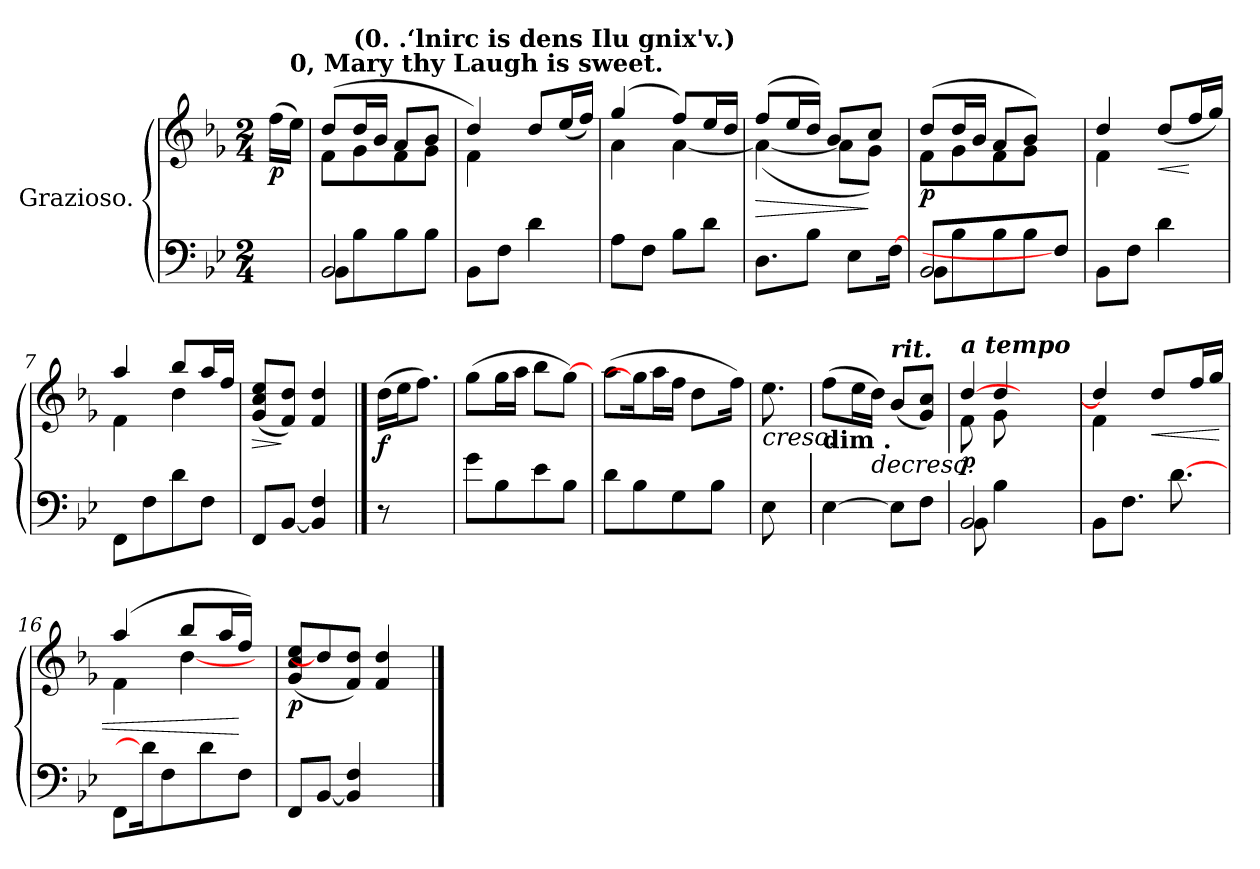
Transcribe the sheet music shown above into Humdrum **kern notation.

**kern	**kern	**dynam
*part1	*part1	*part1
*staff2	*staff1	*staff1/2
*I"Grazioso.	*	*
*clefF4	*clefG3	*
*k[b-e-]	*k[b-e-]	*
*M2/4	*M2/4	*
=	=	=
!	!	!LO:DY:b
8ryy	(>16dd\KL	p
!	!LO:TX:a:B:t=0, Mary thy Laugh is sweet.	!
.	16cc\Jk)	.
=1	=1	=1
*^	*^	*
2BB-/	8BB-\L	(>8b-/L	8d\L	.
!	!	!LO:TX:a:B:t=(0. .‘lnirc is dens Ilu gnix'v.)	!	!
.	8B-\	16b-/L	8e-\	.
.	.	16g/JJ	.	.
.	8B-\	8f/L	8d\	.
.	8B-\J	8g/J	8e-\J	.
*v	*v	*	*	*
=2	=2	=2	=2
8BB-\L	4b-/)	4d\	.
8F\J	.	.	.
4d\	8b-/L	4ryy	.
.	(<16cc/L	.	.
.	16dd/JJ)	.	.
=3	=3	=3	=3
8A\L	(>4ee-/	4f\	.
8F\J	.	.	.
8B-\L	8dd/L)	[<4f\	.
8d\J	16cc/L	.	.
.	16b-/JJ	.	.
=4	=4	=4	=4
!	!	!	!LO:HP:b
8.D\L	(>8dd/L	(<4f\_<	>
.	16cc/L	.	.
8B-\J	16b-/JJ)	.	.
.	8g/L	8f\L]	.
8E-\L	.	.	.
.	8a/J	8e-\J)	]
[16F\J	.	.	.
!!LO:LB:g=z	!!
=5	=5	=5	=5
*^	*	*	*
!	!	!	!	!LO:DY:b
2BB-/	8BB-\L	(>8b-/L	8d\L	p
.	8B-\	16b-/L	8e-\	.
.	.	16g/JJ	.	.
.	8B-\	8f/L	8d\	.
.	8B-\J	8g/J)	8e-\J	.
8F\J]	8ryy	8ryy	8ryy	.
*v	*v	*	*	*
=6	=6	=6	=6
8BB-\L	4b-/	4d\	.
8F\J	.	.	.
!	!	!	!LO:HP:b
4d\	(>8b-/L	4ryy	<
.	16dd/L	.	[
.	16ee-/JJ)	.	.
=7	=7	=7	=7
8FF\L	4ff/	4d\	.
8F\	.	.	.
8d\	8gg/L	4b-\	.
8F\J	16ff/L	.	.
.	16dd/JJ	.	.
*	*v	*v	*
=8	=8	=8
!	!	!LO:HP:b
8FF/L	(<8e-/ 8a/ 8cc/L	>
[<8BB-/J	8d/ 8b-/J)	]
4BB-/] 4F/	4d/ 4b-/	.
!!LO:LB:g=z
==9	==9	==9
!	!	!LO:DY:b
8r	(>16b-\LL	f
.	16cc\J	.
8.ryy	8.dd\J)	.
=10	=10	=10
8g\L	(>8ee-\L	.
8B-\	16ee-\L	.
.	16ff\JJ	.
8e-\	8gg\L	.
8B-\J	[8ee-\J)	.
=11	=11	=11
8d\L	(>8ff\L	.
8B-\	16ee-\J]	.
.	16ff\L	.
8G\	16dd\JJ	.
.	8b-\L	.
8B-\J	.	.
.	16dd\Jk)	.
=12	=12	=12
!	!	!LO:HP:b
8E-\L	8.cc\L	<
16ryy	.	.
=13	=13	=13
!	!LO:TX:b:B:t=dim .	!
[>4E-\	(>8dd\L	.
.	16cc\L	.
!	!	!LO:HP:b
.	16b-\JJ)	>
!	!LO:TX:a:Bi:t=rit.	!
8E-\L]	(<8g/L	.
8F\J	8e-/ 8a/J)	[
!!LO:LB:g=z
=14	=14	=14
*^	*^	*
*	*	*	*^	*
!	!	!LO:TX:a:Bi:t=a tempo	!	!	!
!	!	!	!	!	!LO:DY:b
2BB-/	8BB-\L	[>4b-/	8ryy	8d\L	p
.	4B-\	.	4b-/	8e-\	.
.	.	8ryy	.	8ryy	.
.	8ryy	8ryy	8ryy	8ryy	.
*v	*v	*	*	*	*
*	*	*v	*v	*
=15	=15	=15	=15
8BB-\L	4b-/]	4d\	.
8.F\J	.	.	.
!	!	!	!LO:HP:b
.	8b-/L	4ryy	<
[8.d\	.	.	.
.	16dd/L	.	]
.	16ee-/JJ	.	.
=16	=16	=16	=16
8FF\L	(>4ff/	4d\	.
16d\]	.	.	.
8F\	.	.	.
.	8gg/L	[4b-\	.
8d\	.	.	.
.	16ff/L	.	.
8F\J	16dd/JJ)	.	[
.	16ryy	16ryy	.
=17	=17	=17	=17
!	!	!	!LO:DY:b
*	*v	*v	*
8FF/L	(<8e-/ 8a/ 8cc/L	p
[<8BB-/J	8b-\]	.
4BB-/] 4F/	8d/ 8b-/J)	.
.	4d/ 4b-/	.
8ryy	.	.
==	==	==
*-	*-	*-
